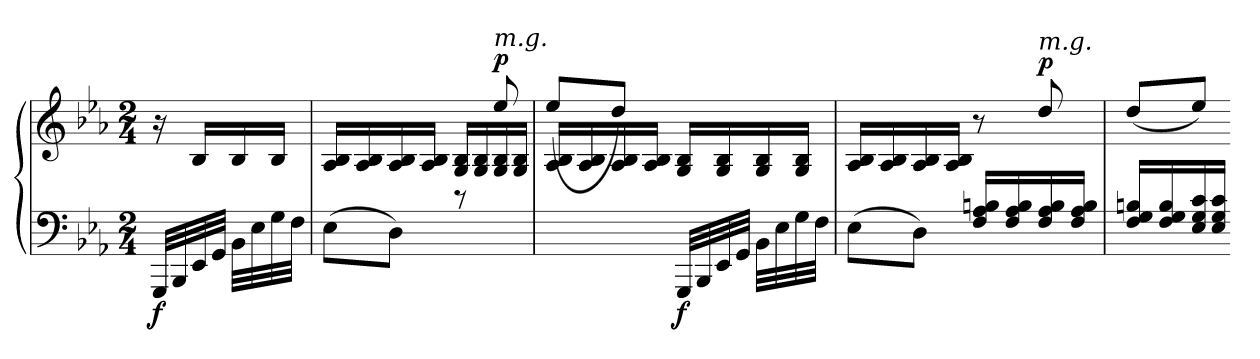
**kern	**kern	**dynam
*part1	*part1	*part1
*staff2	*staff1	*staff1/2
*clefF4	*clefG2	*
*k[b-e-a-]	*k[b-e-a-]	*
*M2/4	*M2/4	*
=	=	=
!	!	!LO:DY:b=2
32GGG/LLL	16r	f
32BBB-/	.	.
32EE-/	16B-/LL	.
32GG/JJJ	.	.
32BB-\LLL	16B-/	.
32E-\	.	.
32G\	16B-/JJ	.
32F\JJJ	.	.
=1	=1	=1
*	*^	*
(>8E-\L	16B-/ 16A-/LL	4ryy	.
.	16B-/ 16A-/	.	.
8D\J)	16B-/ 16A-/	.	.
.	16B-/ 16A-/JJ	.	.
4ryy	16B-/ 16G/LL	8r	.
.	16B-/ 16G/	.	.
!	!LO:TX:a:i:t=m.g.	!	!
!	!	!	!LO:DY:a
.	16B-/ 16G/	8ee-/	p
.	16B-/ 16G/JJ	.	.
=2	=2	=2	=2
4ryy	16B-/ 16A-/LL	(>8ee-/L	.
.	16B-/ 16A-/	.	.
.	16B-/ 16A-/	8dd/J)	.
.	16B-/ 16A-/JJ	.	.
!	!	!	!LO:DY:b=2
32GGG/LLL	16B-/ 16G/LL	4ryy	f
32BBB-/	.	.	.
32EE-/	16B-/ 16G/	.	.
32GG/JJJ	.	.	.
32BB-\LLL	16B-/ 16G/	.	.
32E-\	.	.	.
32G\	16B-/ 16G/JJ	.	.
32F\JJJ	.	.	.
=3	=3	=3	=3
(>8E-\L	4ryy	16B-/ 16A-/LL	.
.	.	16B-/ 16A-/	.
8D\J)	.	16B-/ 16A-/	.
.	.	16B-/ 16A-/JJ	.
16Bn/ 16A-/ 16F/LL	8r	4ryy	.
16B/ 16A-/ 16F/	.	.	.
!	!LO:TX:a:i:t=m.g.	!	!
!	!	!	!LO:DY:a
16B/ 16A-/ 16F/	8dd/	.	p
16B/ 16A-/ 16F/JJ	.	.	.
*	*v	*v	*
=4	=4	=4
16Bn/ 16G/ 16F/LL	(<8dd/L	.
16B/ 16G/ 16F/	.	.
16c/ 16G/ 16E-/	8ee-/J)	.
16c/ 16G/ 16E-/JJ	.	.
=-	=-	=-
*-	*-	*-
